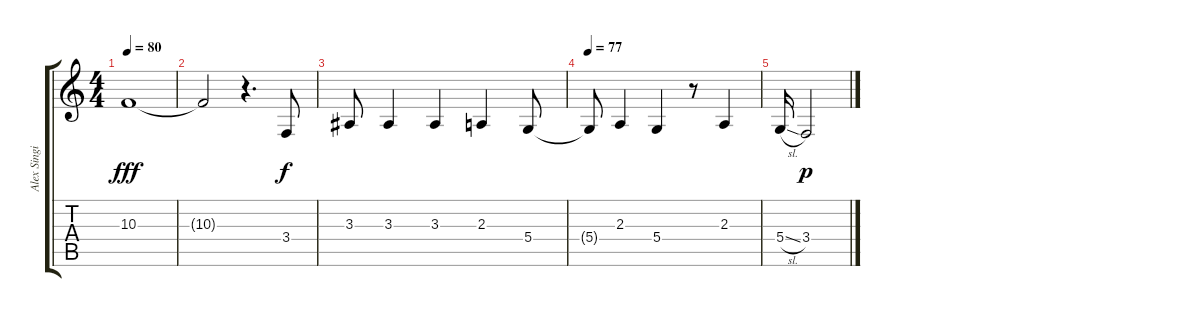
\track ("Alex Singing" "Alex Singi") {instrument lead1square}
\staff {score tabs}
\tuning (E4 B3 G3 D3 A2 E2) {hide}
\ts (4 4)
\tempo 80
\clef g2
\ks c
10.3{t}.1{dy fff} |
10.3{t}.2 r.4{d} 3.4.8{dy f} |
3.3.8 3.3.4 3.3.4 2.3.4 5.4.8 |
\tempo 77
5.4{t}.8 2.3.4 5.4.4 r.8 2.3.4 |
5.4{sl}.16 3.4.2{dy p}
